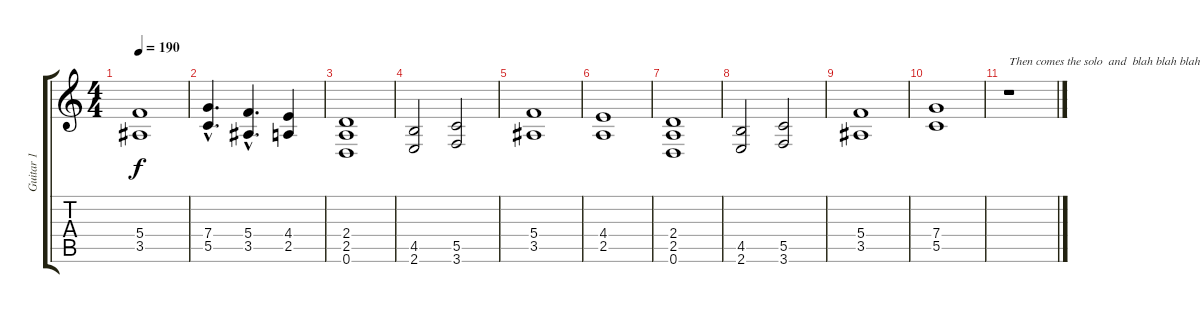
\track ("Guitar 1" "Guitar 1") {instrument distortionguitar}
\staff {score tabs}
\tuning (D4 A3 F3 C3 G2 D2) {hide}
\ts (4 4)
\tempo 190
\clef g2
\ks c
(5.4 3.5).1{dy f} |
(7.4{hac} 5.5{hac}).4{d} (5.4{hac} 3.5{hac}).4{d} (4.4 2.5).4 |
(2.4 2.5 0.6).1 |
(4.5 2.6).2 (5.5 3.6).2 |
(5.4 3.5).1 |
(4.4 2.5).1 |
(2.4 2.5 0.6).1 |
(4.5 2.6).2 (5.5 3.6).2 |
(5.4 3.5).1 |
(7.4 5.5).1 |
r.1{txt "Then comes the solo  and  blah blah blah"}
